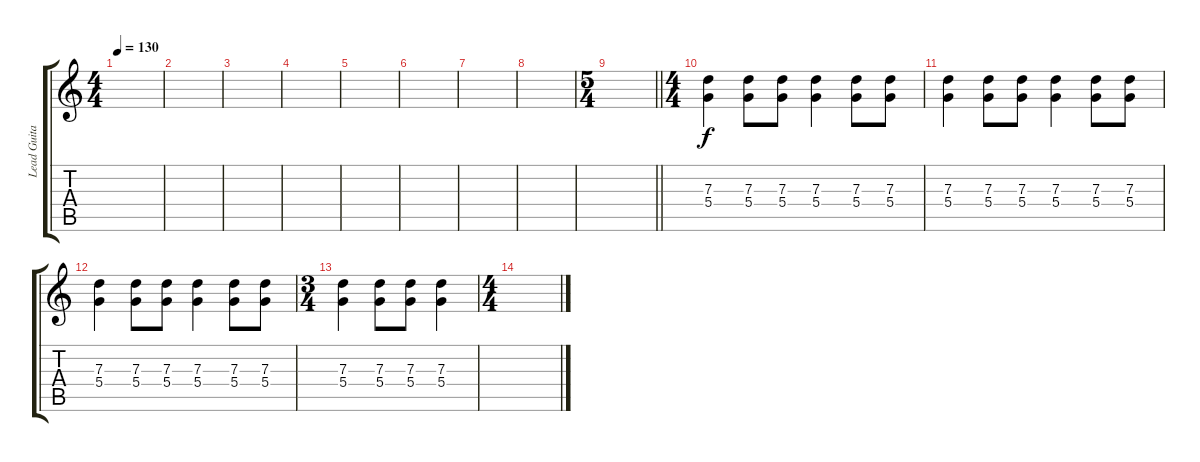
\track ("Lead Guitar" "Lead Guita") {instrument overdrivenguitar}
\staff {score tabs}
\tuning (E4 B3 G3 D3 A2 D2) {hide}
\ts (4 4)
\tempo 130
\clef g2
\ks c
|
|
|
|
|
|
|
|
\ts (5 4)
\barLineRight lightlight
|
\ts (4 4)
(7.3 5.4).4 (7.3 5.4).8 (7.3 5.4).8 (7.3 5.4).4 (7.3 5.4).8 (7.3 5.4).8 |
(7.3 5.4).4 (7.3 5.4).8 (7.3 5.4).8 (7.3 5.4).4 (7.3 5.4).8 (7.3 5.4).8 |
(7.3 5.4).4 (7.3 5.4).8 (7.3 5.4).8 (7.3 5.4).4 (7.3 5.4).8 (7.3 5.4).8 |
\ts (3 4)
(7.3 5.4).4 (7.3 5.4).8 (7.3 5.4).8 (7.3 5.4).4 |
\ts (4 4)
